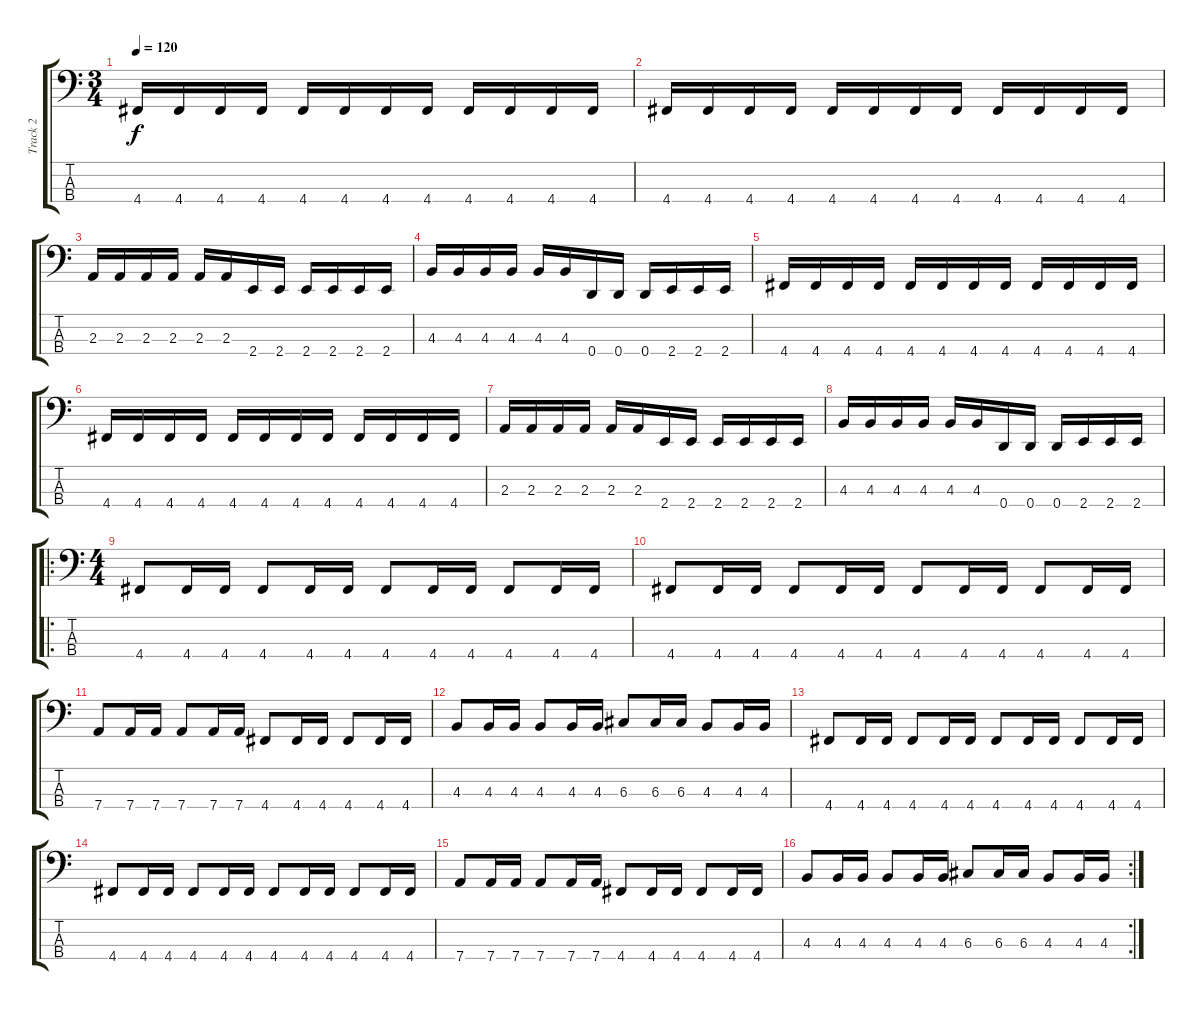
\track ("Track 2" "Track 2") {instrument electricbassfinger}
\staff {score tabs}
\tuning (F2 C2 G1 D1) {hide}
\ts (3 4)
\tempo 120
\clef f4
\ks c
4.4.16{dy f} 4.4.16 4.4.16 4.4.16 4.4.16 4.4.16 4.4.16 4.4.16 4.4.16 4.4.16 4.4.16 4.4.16 |
4.4.16 4.4.16 4.4.16 4.4.16 4.4.16 4.4.16 4.4.16 4.4.16 4.4.16 4.4.16 4.4.16 4.4.16 |
2.3.16 2.3.16 2.3.16 2.3.16 2.3.16 2.3.16 2.4.16 2.4.16 2.4.16 2.4.16 2.4.16 2.4.16 |
4.3.16 4.3.16 4.3.16 4.3.16 4.3.16 4.3.16 0.4.16 0.4.16 0.4.16 2.4.16 2.4.16 2.4.16 |
4.4.16 4.4.16 4.4.16 4.4.16 4.4.16 4.4.16 4.4.16 4.4.16 4.4.16 4.4.16 4.4.16 4.4.16 |
4.4.16 4.4.16 4.4.16 4.4.16 4.4.16 4.4.16 4.4.16 4.4.16 4.4.16 4.4.16 4.4.16 4.4.16 |
2.3.16 2.3.16 2.3.16 2.3.16 2.3.16 2.3.16 2.4.16 2.4.16 2.4.16 2.4.16 2.4.16 2.4.16 |
4.3.16 4.3.16 4.3.16 4.3.16 4.3.16 4.3.16 0.4.16 0.4.16 0.4.16 2.4.16 2.4.16 2.4.16 |
\ro
\ts (4 4)
4.4.8 4.4.16 4.4.16 4.4.8 4.4.16 4.4.16 4.4.8 4.4.16 4.4.16 4.4.8 4.4.16 4.4.16 |
4.4.8 4.4.16 4.4.16 4.4.8 4.4.16 4.4.16 4.4.8 4.4.16 4.4.16 4.4.8 4.4.16 4.4.16 |
7.4.8 7.4.16 7.4.16 7.4.8 7.4.16 7.4.16 4.4.8 4.4.16 4.4.16 4.4.8 4.4.16 4.4.16 |
4.3.8 4.3.16 4.3.16 4.3.8 4.3.16 4.3.16 6.3.8 6.3.16 6.3.16 4.3.8 4.3.16 4.3.16 |
4.4.8 4.4.16 4.4.16 4.4.8 4.4.16 4.4.16 4.4.8 4.4.16 4.4.16 4.4.8 4.4.16 4.4.16 |
4.4.8 4.4.16 4.4.16 4.4.8 4.4.16 4.4.16 4.4.8 4.4.16 4.4.16 4.4.8 4.4.16 4.4.16 |
7.4.8 7.4.16 7.4.16 7.4.8 7.4.16 7.4.16 4.4.8 4.4.16 4.4.16 4.4.8 4.4.16 4.4.16 |
\rc 2
4.3.8 4.3.16 4.3.16 4.3.8 4.3.16 4.3.16 6.3.8 6.3.16 6.3.16 4.3.8 4.3.16 4.3.16
